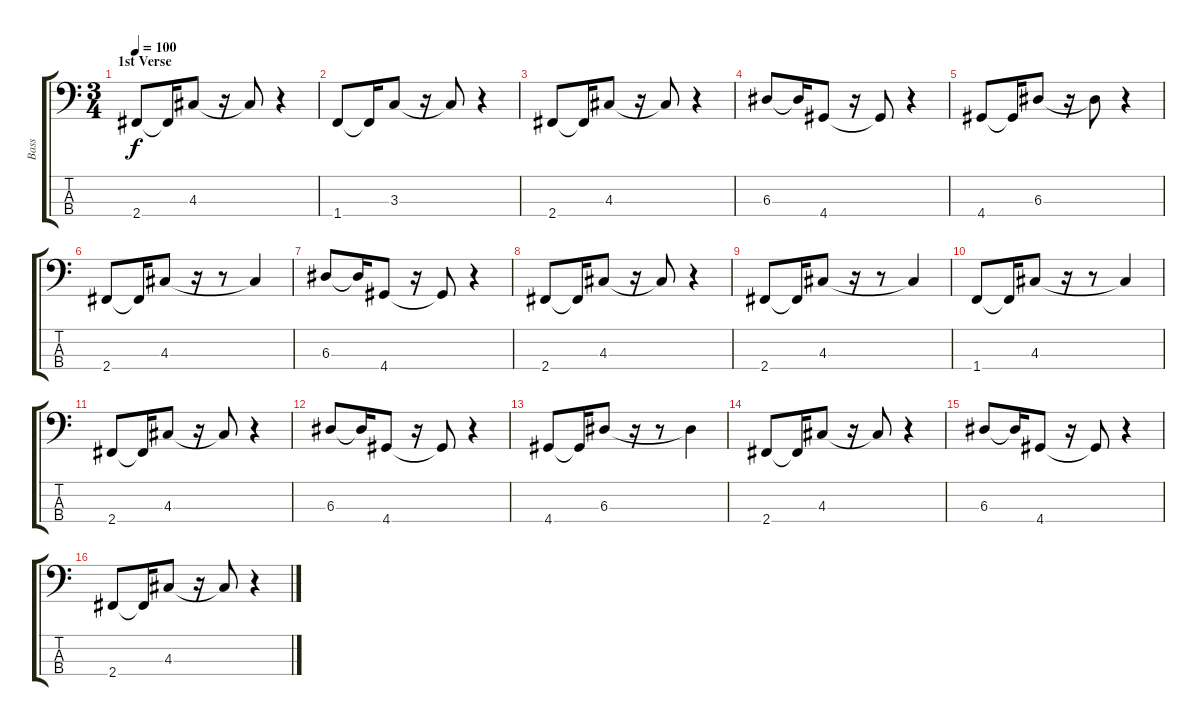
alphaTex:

\track ("Bass" "Bass") {instrument electricbassfinger}
\staff {score tabs}
\tuning (G2 D2 A1 E1) {hide}
\ts (3 4)
\section ("" "1st Verse")
\tempo 100
\clef f4
\ks c
2.4.8{dy f} 2.4{t}.16 4.3.8 r.16 4.3{t}.8 r.4 |
1.4.8 1.4{t}.16 3.3.8 r.16 3.3{t}.8 r.4 |
2.4.8 2.4{t}.16 4.3.8 r.16 4.3{t}.8 r.4 |
6.3.8 6.3{t}.16 4.4.8 r.16 4.4{t}.8 r.4 |
4.4.8 4.4{t}.16 6.3.8 r.16 6.3{t}.8 r.4 |
2.4.8 2.4{t}.16 4.3.8 r.16 r.8 4.3{t}.4 |
6.3.8 6.3{t}.16 4.4.8 r.16 4.4{t}.8 r.4 |
2.4.8 2.4{t}.16 4.3.8 r.16 4.3{t}.8 r.4 |
2.4.8 2.4{t}.16 4.3.8 r.16 r.8 4.3{t}.4 |
1.4.8 1.4{t}.16 4.3.8 r.16 r.8 4.3{t}.4 |
2.4.8 2.4{t}.16 4.3.8 r.16 4.3{t}.8 r.4 |
6.3.8 6.3{t}.16 4.4.8 r.16 4.4{t}.8 r.4 |
4.4.8 4.4{t}.16 6.3.8 r.16 r.8 6.3{t}.4 |
2.4.8 2.4{t}.16 4.3.8 r.16 4.3{t}.8 r.4 |
6.3.8 6.3{t}.16 4.4.8 r.16 4.4{t}.8 r.4 |
2.4.8 2.4{t}.16 4.3.8 r.16 4.3{t}.8 r.4
